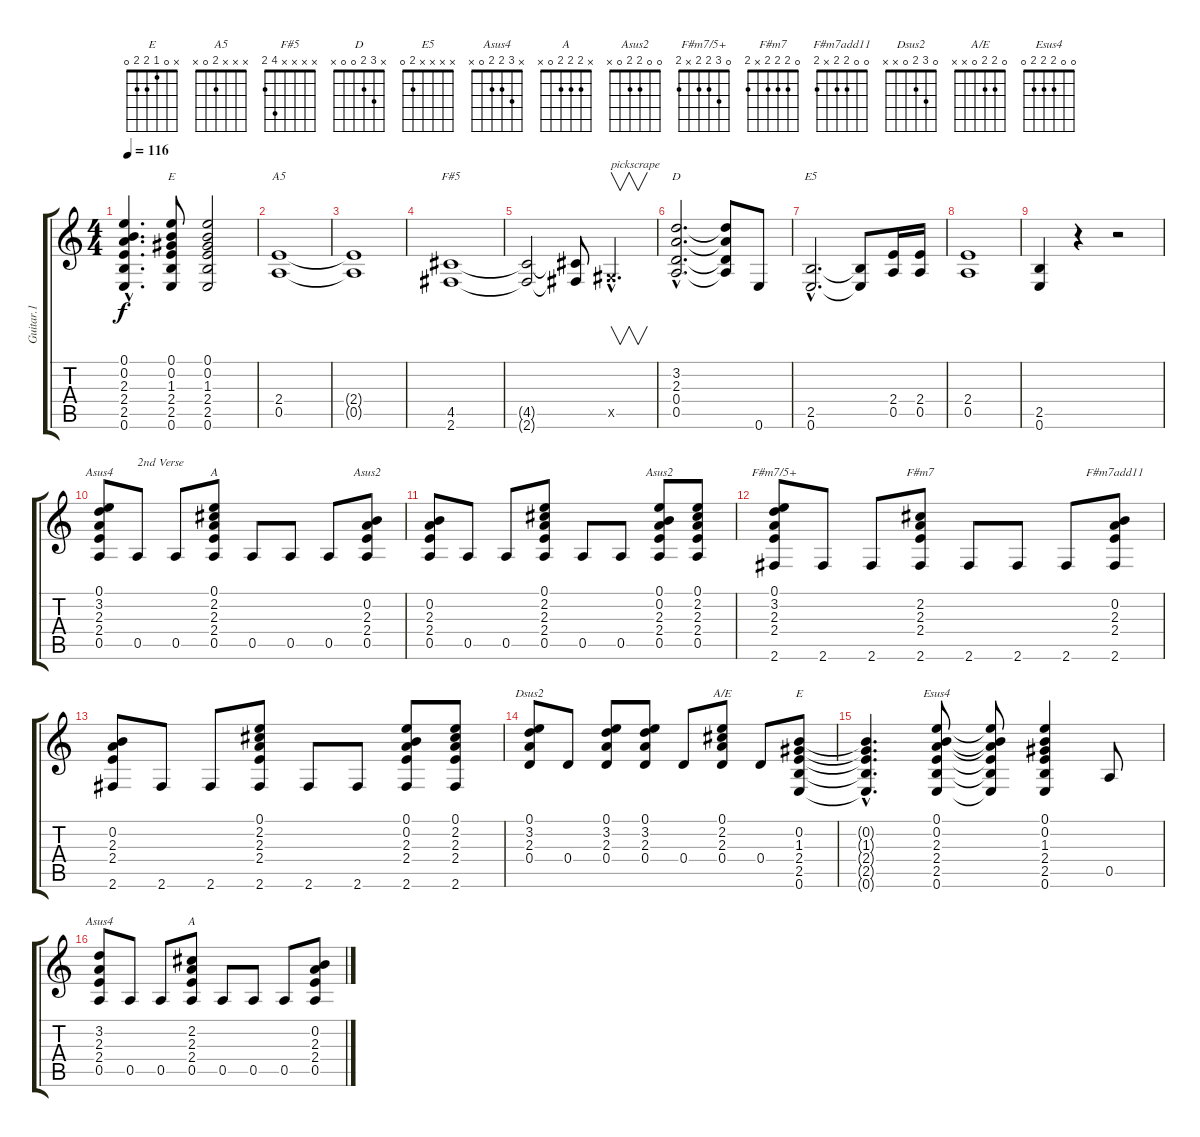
\track ("Guitar.1" "Guitar.1") {instrument distortionguitar}
\staff {score tabs}
\tuning (E4 B3 G3 D3 A2 E2) {hide}
\chord ("E" 0 0 1 2 2 0)
\chord ("A5" x x x 2 0 x)
\chord ("F#5" x x x x 4 2)
\chord ("D" x 3 2 0 0 x)
\chord ("E5" x x x x 2 0)
\chord ("Asus4" 0 3 2 2 0 x)
\chord ("A" 0 2 2 2 0 x)
\chord ("Asus2" x 0 2 2 0 x)
\chord ("Asus2" 0 0 2 2 0 x)
\chord ("F#m7/5+" 0 3 2 2 x 2)
\chord ("F#m7" 0 2 2 2 x 2)
\chord ("F#m7add11" 0 0 2 2 x 2)
\chord ("Dsus2" 0 3 2 0 x x)
\chord ("A/E" 0 2 2 0 x x)
\chord ("E" x 0 1 2 2 0)
\chord ("Esus4" 0 0 2 2 2 0)
\chord ("Asus4" x 3 2 2 0 x)
\chord ("A" x 2 2 2 0 x)
\ts (4 4)
\tempo 116
\clef g2
\ks c
(0.1{hac} 0.2{hac} 2.3{hac} 2.4{hac} 2.5{hac} 0.6{hac}).4{d dy f} (0.1 0.2 1.3 2.4 2.5 0.6).8{ch "E"} (0.1 0.2 1.3 2.4 2.5 0.6).2 |
(2.4 0.5).1{ch "A5"} |
(2.4{t} 0.5{t}).1 |
(4.5 2.6).1{ch "F#5"} |
(4.5{t} 2.6{t}).2 (4.5{t} 2.6{t}).8 -1.5{hac x}.4{v d txt "pickscrape"} |
(3.2{hac} 2.3{hac} 0.4{hac} 0.5{hac}).2{d ch "D"} (3.2{t} 2.3{t} 0.4{t} 0.5{t}).8 0.6.8 |
(2.5{hac} 0.6{hac}).2{d ch "E5"} (2.5{t} 0.6{t}).8 (2.4 0.5).16 (2.4 0.5).16 |
(2.4 0.5).1 |
(2.5 0.6).4 r.4 r.2 |
(0.1 3.2 2.3 2.4 0.5).8{ch "Asus4"} 0.5.8{txt "2nd Verse"} 0.5.8 (0.1 2.2 2.3 2.4 0.5).8{ch "A"} 0.5.8 0.5.8 0.5.8 (0.2 2.3 2.4 0.5).8{ch "Asus2"} |
(0.2 2.3 2.4 0.5).8 0.5.8 0.5.8 (0.1 2.2 2.3 2.4 0.5).8 0.5.8 0.5.8 (0.1 0.2 2.3 2.4 0.5).8{ch "Asus2"} (0.1 2.2 2.3 2.4 0.5).8 |
(0.1 3.2 2.3 2.4 2.6).8{ch "F#m7/5+"} 2.6.8 2.6.8 (2.2 2.3 2.4 2.6).8{ch "F#m7"} 2.6.8 2.6.8 2.6.8 (0.2 2.3 2.4 2.6).8{ch "F#m7add11"} |
(0.2 2.3 2.4 2.6).8 2.6.8 2.6.8 (0.1 2.2 2.3 2.4 2.6).8 2.6.8 2.6.8 (0.1 0.2 2.3 2.4 2.6).8 (0.1 2.2 2.3 2.4 2.6).8 |
(0.1 3.2 2.3 0.4).8{ch "Dsus2"} 0.4.8 (0.1 3.2 2.3 0.4).8 (0.1 3.2 2.3 0.4).8 0.4.8 (0.1 2.2 2.3 0.4).8{ch "A/E"} 0.4.8 (0.2 1.3 2.4 2.5 0.6).8{ch "E"} |
(0.2{hac t} 1.3{hac t} 2.4{hac t} 2.5{hac t} 0.6{hac t}).4{d} (0.1 0.2 2.3 2.4 2.5 0.6).8{ch "Esus4"} (0.1{t} 0.2{t} 2.3{t} 2.4{t} 2.5{t} 0.6{t}).8 (0.1 0.2 1.3 2.4 2.5 0.6).4 0.5.8 |
(3.2 2.3 2.4 0.5).8{ch "Asus4"} 0.5.8 0.5.8 (2.2 2.3 2.4 0.5).8{ch "A"} 0.5.8 0.5.8 0.5.8 (0.2 2.3 2.4 0.5).8
